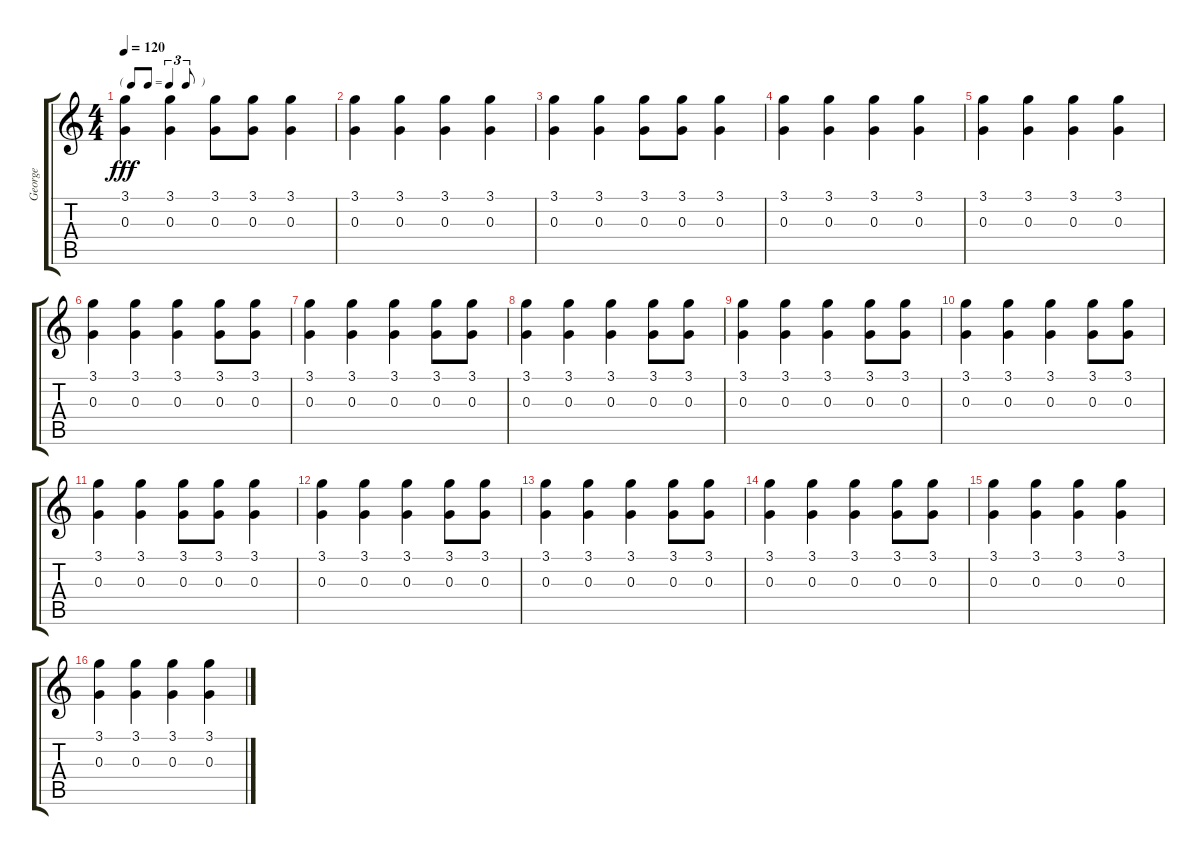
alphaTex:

\track ("George" "George") {instrument electricguitarmuted}
\staff {score tabs}
\tuning (E4 B3 G3 D3 A2 E2) {hide}
\ts (4 4)
\tf triplet8th
\tempo 120
\clef g2
\ks c
(3.1 0.3).4{dy fff} (3.1 0.3).4 (3.1 0.3).8 (3.1 0.3).8 (3.1 0.3).4 |
(3.1 0.3).4 (3.1 0.3).4 (3.1 0.3).4 (3.1 0.3).4 |
(3.1 0.3).4 (3.1 0.3).4 (3.1 0.3).8 (3.1 0.3).8 (3.1 0.3).4 |
(3.1 0.3).4 (3.1 0.3).4 (3.1 0.3).4 (3.1 0.3).4 |
(3.1 0.3).4 (3.1 0.3).4 (3.1 0.3).4 (3.1 0.3).4 |
(3.1 0.3).4 (3.1 0.3).4 (3.1 0.3).4 (3.1 0.3).8 (3.1 0.3).8 |
(3.1 0.3).4 (3.1 0.3).4 (3.1 0.3).4 (3.1 0.3).8 (3.1 0.3).8 |
(3.1 0.3).4 (3.1 0.3).4 (3.1 0.3).4 (3.1 0.3).8 (3.1 0.3).8 |
(3.1 0.3).4 (3.1 0.3).4 (3.1 0.3).4 (3.1 0.3).8 (3.1 0.3).8 |
(3.1 0.3).4 (3.1 0.3).4 (3.1 0.3).4 (3.1 0.3).8 (3.1 0.3).8 |
(3.1 0.3).4 (3.1 0.3).4 (3.1 0.3).8 (3.1 0.3).8 (3.1 0.3).4 |
(3.1 0.3).4 (3.1 0.3).4 (3.1 0.3).4 (3.1 0.3).8 (3.1 0.3).8 |
(3.1 0.3).4 (3.1 0.3).4 (3.1 0.3).4 (3.1 0.3).8 (3.1 0.3).8 |
(3.1 0.3).4 (3.1 0.3).4 (3.1 0.3).4 (3.1 0.3).8 (3.1 0.3).8 |
(3.1 0.3).4 (3.1 0.3).4 (3.1 0.3).4 (3.1 0.3).4 |
(3.1 0.3).4 (3.1 0.3).4 (3.1 0.3).4 (3.1 0.3).4
